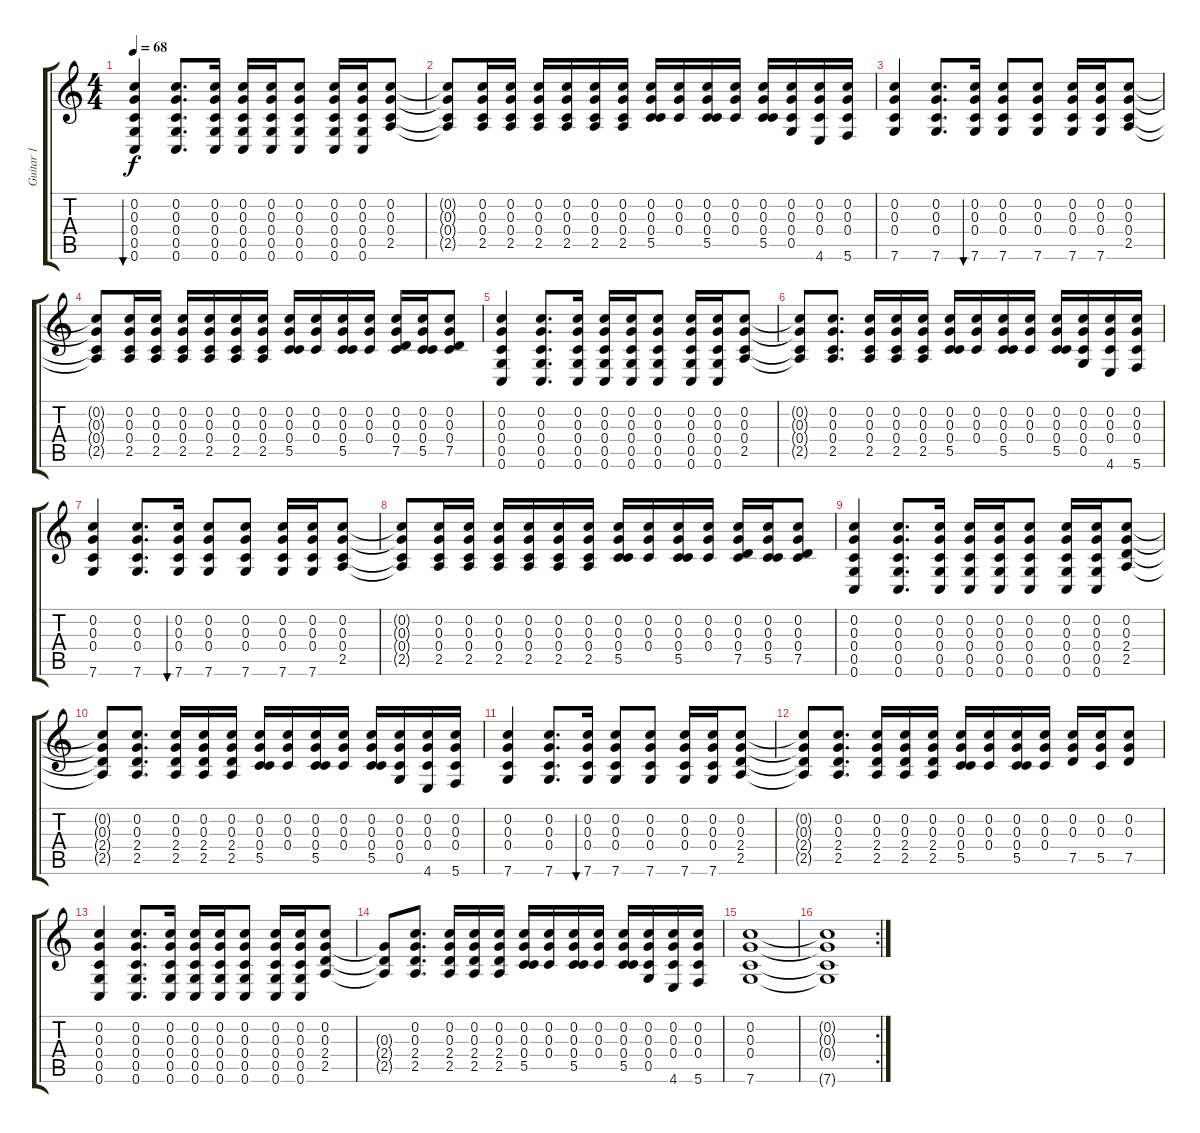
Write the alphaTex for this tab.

\track ("Guitar 1" "Guitar 1") {instrument overdrivenguitar}
\staff {score tabs}
\tuning (E4 C4 G3 C3 G2 C2) {hide}
\ts (4 4)
\tempo 68
\clef g2
\ks c
(0.2 0.3 0.4 0.5 0.6).4{bu 120 dy f instrument acousticguitarsteel} (0.2 0.3 0.4 0.5 0.6).8{d} (0.2 0.3 0.4 0.5 0.6).16 (0.2 0.3 0.4 0.5 0.6).16 (0.2 0.3 0.4 0.5 0.6).16 (0.2 0.3 0.4 0.5 0.6).8 (0.2 0.3 0.4 0.5 0.6).16 (0.2 0.3 0.4 0.5 0.6).16 (0.2 0.3 0.4 2.5).8 |
(0.2{t} 0.3{t} 0.4{t} 2.5{t}).8 (0.2 0.3 0.4 2.5).16 (0.2 0.3 0.4 2.5).16 (0.2 0.3 0.4 2.5).16 (0.2 0.3 0.4 2.5).16 (0.2 0.3 0.4 2.5).16 (0.2 0.3 0.4 2.5).16 (0.2 0.3 0.4 5.5).16 (0.2 0.3 0.4).16 (0.2 0.3 0.4 5.5).16 (0.2 0.3 0.4).16 (0.2 0.3 0.4 5.5).16 (0.2 0.3 0.4 0.5).16 (0.2 0.3 0.4 4.6).16 (0.2 0.3 0.4 5.6).16 |
(0.2 0.3 0.4 7.6).4 (0.2 0.3 0.4 7.6).8{d} (0.2 0.3 0.4 7.6).16{bu 60} (0.2 0.3 0.4 7.6).8 (0.2 0.3 0.4 7.6).8 (0.2 0.3 0.4 7.6).16 (0.2 0.3 0.4 7.6).16 (0.2 0.3 0.4 2.5).8 |
(0.2{t} 0.3{t} 0.4{t} 2.5{t}).8 (0.2 0.3 0.4 2.5).16 (0.2 0.3 0.4 2.5).16 (0.2 0.3 0.4 2.5).16 (0.2 0.3 0.4 2.5).16 (0.2 0.3 0.4 2.5).16 (0.2 0.3 0.4 2.5).16 (0.2 0.3 0.4 5.5).16 (0.2 0.3 0.4).16 (0.2 0.3 0.4 5.5).16 (0.2 0.3 0.4).16 (0.2 0.3 0.4 7.5).16 (0.2 0.3 0.4 5.5).16 (0.2 0.3 0.4 7.5).8 |
(0.2 0.3 0.4 0.5 0.6).4 (0.2 0.3 0.4 0.5 0.6).8{d} (0.2 0.3 0.4 0.5 0.6).16 (0.2 0.3 0.4 0.5 0.6).16 (0.2 0.3 0.4 0.5 0.6).16 (0.2 0.3 0.4 0.5 0.6).8 (0.2 0.3 0.4 0.5 0.6).16 (0.2 0.3 0.4 0.5 0.6).16 (0.2 0.3 0.4 2.5).8 |
(0.2{t} 0.3{t} 0.4{t} 2.5{t}).8 (0.2 0.3 0.4 2.5).8{d} (0.2 0.3 0.4 2.5).16 (0.2 0.3 0.4 2.5).16 (0.2 0.3 0.4 2.5).16 (0.2 0.3 0.4 5.5).16 (0.2 0.3 0.4).16 (0.2 0.3 0.4 5.5).16 (0.2 0.3 0.4).16 (0.2 0.3 0.4 5.5).16 (0.2 0.3 0.4 0.5).16 (0.2 0.3 0.4 4.6).16 (0.2 0.3 0.4 5.6).16 |
(0.2 0.3 0.4 7.6).4 (0.2 0.3 0.4 7.6).8{d} (0.2 0.3 0.4 7.6).16{bu 60} (0.2 0.3 0.4 7.6).8 (0.2 0.3 0.4 7.6).8 (0.2 0.3 0.4 7.6).16 (0.2 0.3 0.4 7.6).16 (0.2 0.3 0.4 2.5).8 |
(0.2{t} 0.3{t} 0.4{t} 2.5{t}).8 (0.2 0.3 0.4 2.5).16 (0.2 0.3 0.4 2.5).16 (0.2 0.3 0.4 2.5).16 (0.2 0.3 0.4 2.5).16 (0.2 0.3 0.4 2.5).16 (0.2 0.3 0.4 2.5).16 (0.2 0.3 0.4 5.5).16 (0.2 0.3 0.4).16 (0.2 0.3 0.4 5.5).16 (0.2 0.3 0.4).16 (0.2 0.3 0.4 7.5).16 (0.2 0.3 0.4 5.5).16 (0.2 0.3 0.4 7.5).8 |
(0.2 0.3 0.4 0.5 0.6).4 (0.2 0.3 0.4 0.5 0.6).8{d} (0.2 0.3 0.4 0.5 0.6).16 (0.2 0.3 0.4 0.5 0.6).16 (0.2 0.3 0.4 0.5 0.6).16 (0.2 0.3 0.4 0.5 0.6).8 (0.2 0.3 0.4 0.5 0.6).16 (0.2 0.3 0.4 0.5 0.6).16 (0.2 0.3 2.4 2.5).8 |
(0.2{t} 0.3{t} 2.4{t} 2.5{t}).8 (0.2 0.3 2.4 2.5).8{d} (0.2 0.3 2.4 2.5).16 (0.2 0.3 2.4 2.5).16 (0.2 0.3 2.4 2.5).16 (0.2 0.3 0.4 5.5).16 (0.2 0.3 0.4).16 (0.2 0.3 0.4 5.5).16 (0.2 0.3 0.4).16 (0.2 0.3 0.4 5.5).16 (0.2 0.3 0.4 0.5).16 (0.2 0.3 0.4 4.6).16 (0.2 0.3 0.4 5.6).16 |
(0.2 0.3 0.4 7.6).4 (0.2 0.3 0.4 7.6).8{d} (0.2 0.3 0.4 7.6).16{bu 60} (0.2 0.3 0.4 7.6).8 (0.2 0.3 0.4 7.6).8 (0.2 0.3 0.4 7.6).16 (0.2 0.3 0.4 7.6).16 (0.2 0.3 2.4 2.5).8 |
(0.2{t} 0.3{t} 2.4{t} 2.5{t}).8 (0.2 0.3 2.4 2.5).8{d} (0.2 0.3 2.4 2.5).16 (0.2 0.3 2.4 2.5).16 (0.2 0.3 2.4 2.5).16 (0.2 0.3 0.4 5.5).16 (0.2 0.3 0.4).16 (0.2 0.3 0.4 5.5).16 (0.2 0.3 0.4).16 (0.2 0.3 7.5).16 (0.2 0.3 5.5).16 (0.2 0.3 7.5).8 |
(0.2 0.3 0.4 0.5 0.6).4 (0.2 0.3 0.4 0.5 0.6).8{d} (0.2 0.3 0.4 0.5 0.6).16 (0.2 0.3 0.4 0.5 0.6).16 (0.2 0.3 0.4 0.5 0.6).16 (0.2 0.3 0.4 0.5 0.6).8 (0.2 0.3 0.4 0.5 0.6).16 (0.2 0.3 0.4 0.5 0.6).16 (0.2 0.3 2.4 2.5).8 |
(0.3{t} 2.4{t} 2.5{t}).8 (0.2 0.3 2.4 2.5).8{d} (0.2 0.3 2.4 2.5).16 (0.2 0.3 2.4 2.5).16 (0.2 0.3 2.4 2.5).16 (0.2 0.3 0.4 5.5).16 (0.2 0.3 0.4).16 (0.2 0.3 0.4 5.5).16 (0.2 0.3 0.4).16 (0.2 0.3 0.4 5.5).16 (0.2 0.3 0.4 0.5).16 (0.2 0.3 0.4 4.6).16 (0.2 0.3 0.4 5.6).16 |
(0.2 0.3 0.4 7.6).1 |
\rc 2
(0.2{t} 0.3{t} 0.4{t} 7.6{t}).1
